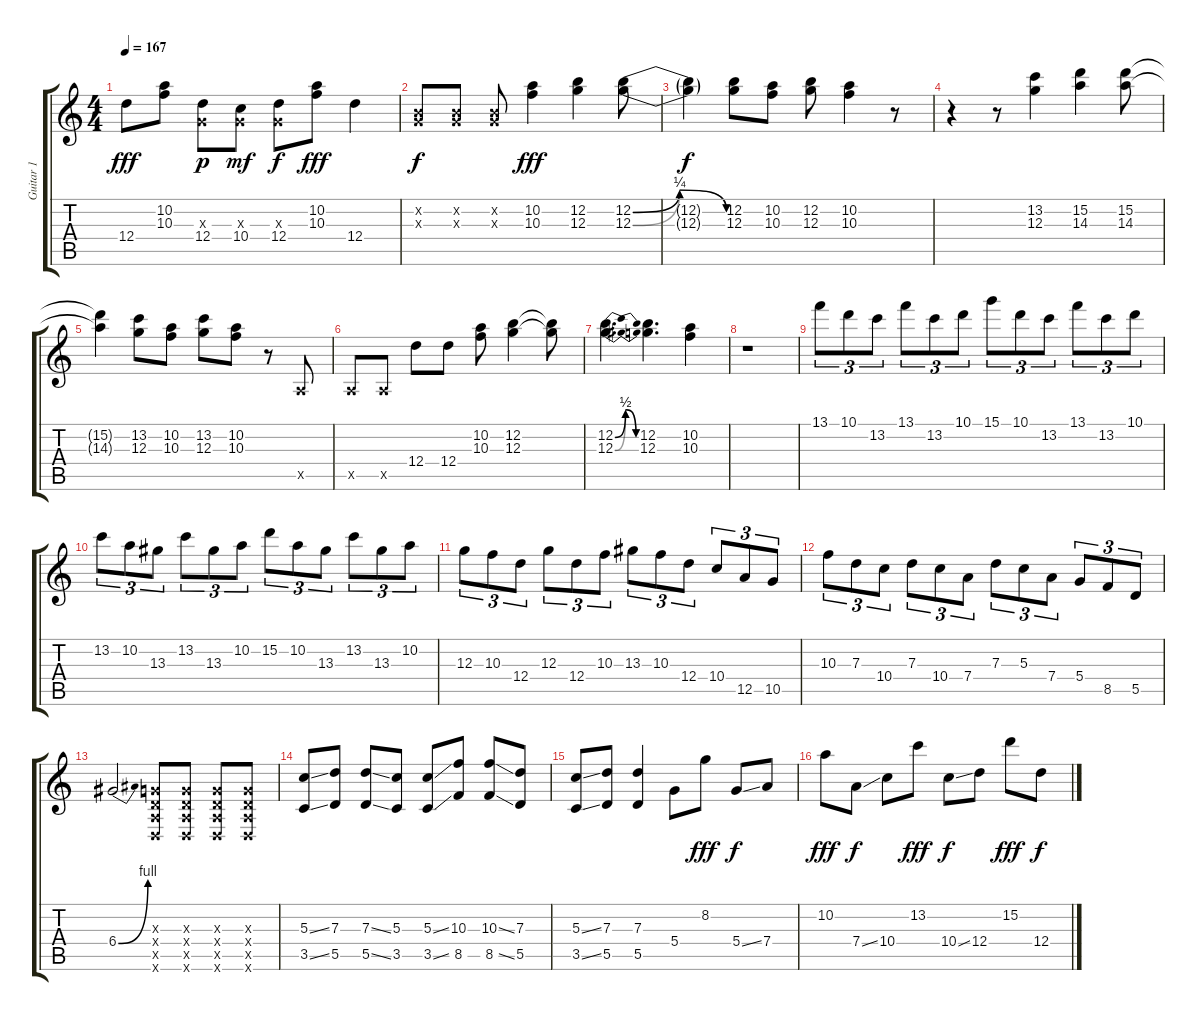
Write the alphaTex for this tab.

\track ("Guitar 1" "Guitar 1") {instrument acousticguitarsteel}
\staff {score tabs}
\tuning (E4 B3 G3 D3 A2 D2) {hide}
\ts (4 4)
\tempo 167
\clef g2
\ks c
12.4.8{dy fff} (10.2 10.3).8 (0.3{x} 12.4).8{dy p} (0.3{x} 10.4).8{dy mf} (0.3{x} 12.4).8{dy f} (10.2 10.3).8{dy fff} 12.4.4 |
(0.2{x} 0.3{x}).8{dy f} (0.2{x} 0.3{x}).8 (0.2{x} 0.3{x}).8 (10.2 10.3).4{dy fff} (12.2 12.3).4 (12.2{be (bendrelease 0 0 30 1 55 1 60 0)} 12.3{be (bendrelease 0 0 30 1 55 1 60 0)}).8 |
(12.2{t} 12.3{t}).4{dy f} (12.2 12.3).8 (10.2 10.3).8 (12.2 12.3).8 (10.2 10.3).4 r.8 |
r.4 r.8 (13.2 12.3).4 (15.2 14.3).4 (15.2 14.3).8 |
(15.2{t} 14.3{t}).4 (13.2 12.3).8 (10.2 10.3).8 (13.2 12.3).8 (10.2 10.3).8 r.8 0.5{x}.8 |
0.5{x}.8 0.5{x}.8 12.4.8 12.4.8 (10.2 10.3).8 (12.2 12.3).4 (12.2{t} 12.3{t}).8 |
(12.2{be (bendrelease 0 0 30 2 55 2 60 0)} 12.3{be (bendrelease 0 0 30 2 55 2 60 0)}).4{d} (12.2 12.3).4{d} (10.2 10.3).4 |
r.1 |
13.1.8{tu (3 2)} 10.1.8{tu (3 2)} 13.2.8{tu (3 2)} 13.1.8{tu (3 2)} 13.2.8{tu (3 2)} 10.1.8{tu (3 2)} 15.1.8{tu (3 2)} 10.1.8{tu (3 2)} 13.2.8{tu (3 2)} 13.1.8{tu (3 2)} 13.2.8{tu (3 2)} 10.1.8{tu (3 2)} |
13.2.8{tu (3 2)} 10.2.8{tu (3 2)} 13.3.8{tu (3 2)} 13.2.8{tu (3 2)} 13.3.8{tu (3 2)} 10.2.8{tu (3 2)} 15.2.8{tu (3 2)} 10.2.8{tu (3 2)} 13.3.8{tu (3 2)} 13.2.8{tu (3 2)} 13.3.8{tu (3 2)} 10.2.8{tu (3 2)} |
12.3.8{tu (3 2)} 10.3.8{tu (3 2)} 12.4.8{tu (3 2)} 12.3.8{tu (3 2)} 12.4.8{tu (3 2)} 10.3.8{tu (3 2)} 13.3.8{tu (3 2)} 10.3.8{tu (3 2)} 12.4.8{tu (3 2)} 10.4.8{tu (3 2)} 12.5.8{tu (3 2)} 10.5.8{tu (3 2)} |
10.3.8{tu (3 2)} 7.3.8{tu (3 2)} 10.4.8{tu (3 2)} 7.3.8{tu (3 2)} 10.4.8{tu (3 2)} 7.4.8{tu (3 2)} 7.3.8{tu (3 2)} 5.3.8{tu (3 2)} 7.4.8{tu (3 2)} 5.4.8{tu (3 2)} 8.5.8{tu (3 2)} 5.5.8{tu (3 2)} |
6.4{be (bend 0 0 60 4)}.2 (0.3{x} 0.4{x} 0.5{x} 0.6{x}).8 (0.3{x} 0.4{x} 0.5{x} 0.6{x}).8 (0.3{x} 0.4{x} 0.5{x} 0.6{x}).8 (0.3{x} 0.4{x} 0.5{x} 0.6{x}).8 |
(5.3{ss} 3.5{ss}).8 (7.3 5.5).8 (7.3{ss} 5.5{ss}).8 (5.3 3.5).8 (5.3{ss} 3.5{ss}).8 (10.3 8.5).8 (10.3{ss} 8.5{ss}).8 (7.3 5.5).8 |
(5.3{ss} 3.5{ss}).8 (7.3 5.5).8 (7.3 5.5).4 5.4.8 8.2.8{dy fff} 5.4{ss}.8{dy f} 7.4.8 |
10.2.8{dy fff} 7.4{ss}.8{dy f} 10.4.8 13.2.8{dy fff} 10.4{ss}.8{dy f} 12.4.8 15.2.8{dy fff} 12.4.8{dy f}
